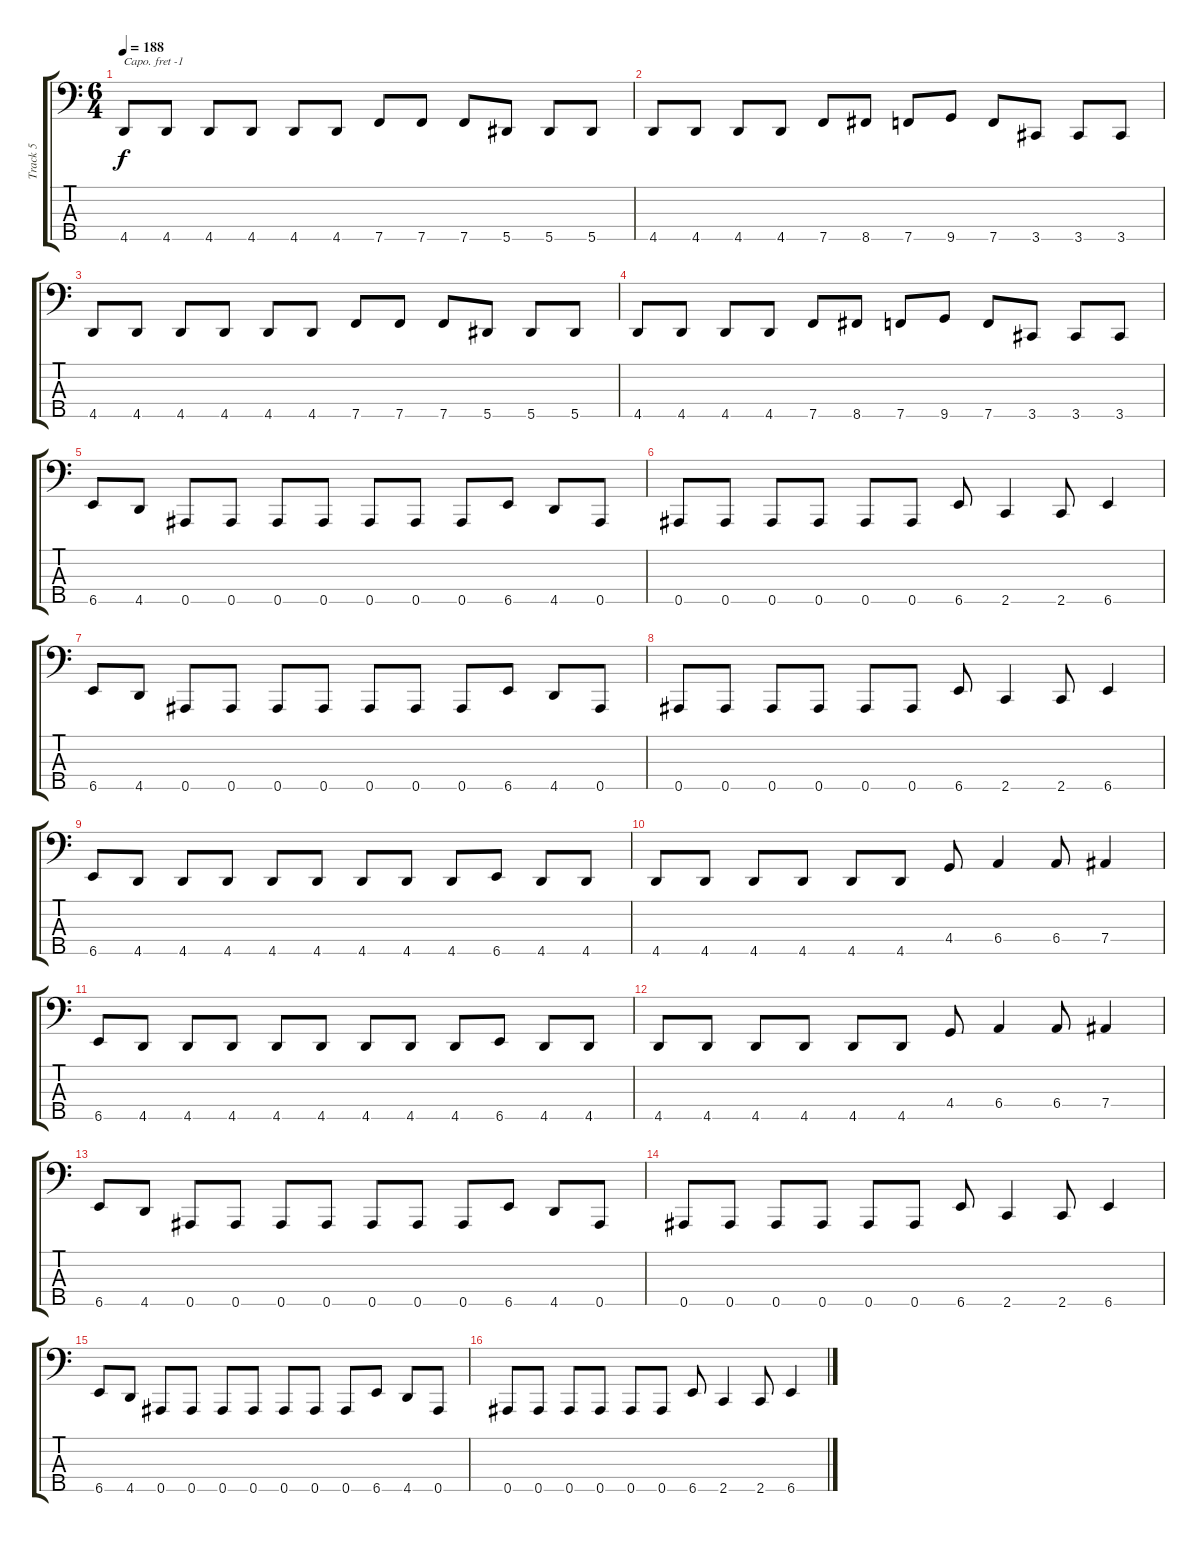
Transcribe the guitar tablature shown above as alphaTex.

\track ("Track 5" "Track 5") {instrument electricbassfinger}
\staff {score tabs}
\capo -1
\tuning (G2 D2 A1 E1 B0) {hide}
\ts (6 4)
\tempo 188
\clef f4
\ks c
4.5.8{dy f} 4.5.8 4.5.8 4.5.8 4.5.8 4.5.8 7.5.8 7.5.8 7.5.8 5.5.8 5.5.8 5.5.8 |
4.5.8 4.5.8 4.5.8 4.5.8 7.5.8 8.5.8 7.5.8 9.5.8 7.5.8 3.5.8 3.5.8 3.5.8 |
4.5.8 4.5.8 4.5.8 4.5.8 4.5.8 4.5.8 7.5.8 7.5.8 7.5.8 5.5.8 5.5.8 5.5.8 |
4.5.8 4.5.8 4.5.8 4.5.8 7.5.8 8.5.8 7.5.8 9.5.8 7.5.8 3.5.8 3.5.8 3.5.8 |
6.5.8 4.5.8 0.5.8 0.5.8 0.5.8 0.5.8 0.5.8 0.5.8 0.5.8 6.5.8 4.5.8 0.5.8 |
0.5.8 0.5.8 0.5.8 0.5.8 0.5.8 0.5.8 6.5.8 2.5.4 2.5.8 6.5.4 |
6.5.8 4.5.8 0.5.8 0.5.8 0.5.8 0.5.8 0.5.8 0.5.8 0.5.8 6.5.8 4.5.8 0.5.8 |
0.5.8 0.5.8 0.5.8 0.5.8 0.5.8 0.5.8 6.5.8 2.5.4 2.5.8 6.5.4 |
6.5.8 4.5.8 4.5.8 4.5.8 4.5.8 4.5.8 4.5.8 4.5.8 4.5.8 6.5.8 4.5.8 4.5.8 |
4.5.8 4.5.8 4.5.8 4.5.8 4.5.8 4.5.8 4.4.8 6.4.4 6.4.8 7.4.4 |
6.5.8 4.5.8 4.5.8 4.5.8 4.5.8 4.5.8 4.5.8 4.5.8 4.5.8 6.5.8 4.5.8 4.5.8 |
4.5.8 4.5.8 4.5.8 4.5.8 4.5.8 4.5.8 4.4.8 6.4.4 6.4.8 7.4.4 |
6.5.8 4.5.8 0.5.8 0.5.8 0.5.8 0.5.8 0.5.8 0.5.8 0.5.8 6.5.8 4.5.8 0.5.8 |
0.5.8 0.5.8 0.5.8 0.5.8 0.5.8 0.5.8 6.5.8 2.5.4 2.5.8 6.5.4 |
6.5.8 4.5.8 0.5.8 0.5.8 0.5.8 0.5.8 0.5.8 0.5.8 0.5.8 6.5.8 4.5.8 0.5.8 |
0.5.8 0.5.8 0.5.8 0.5.8 0.5.8 0.5.8 6.5.8 2.5.4 2.5.8 6.5.4
